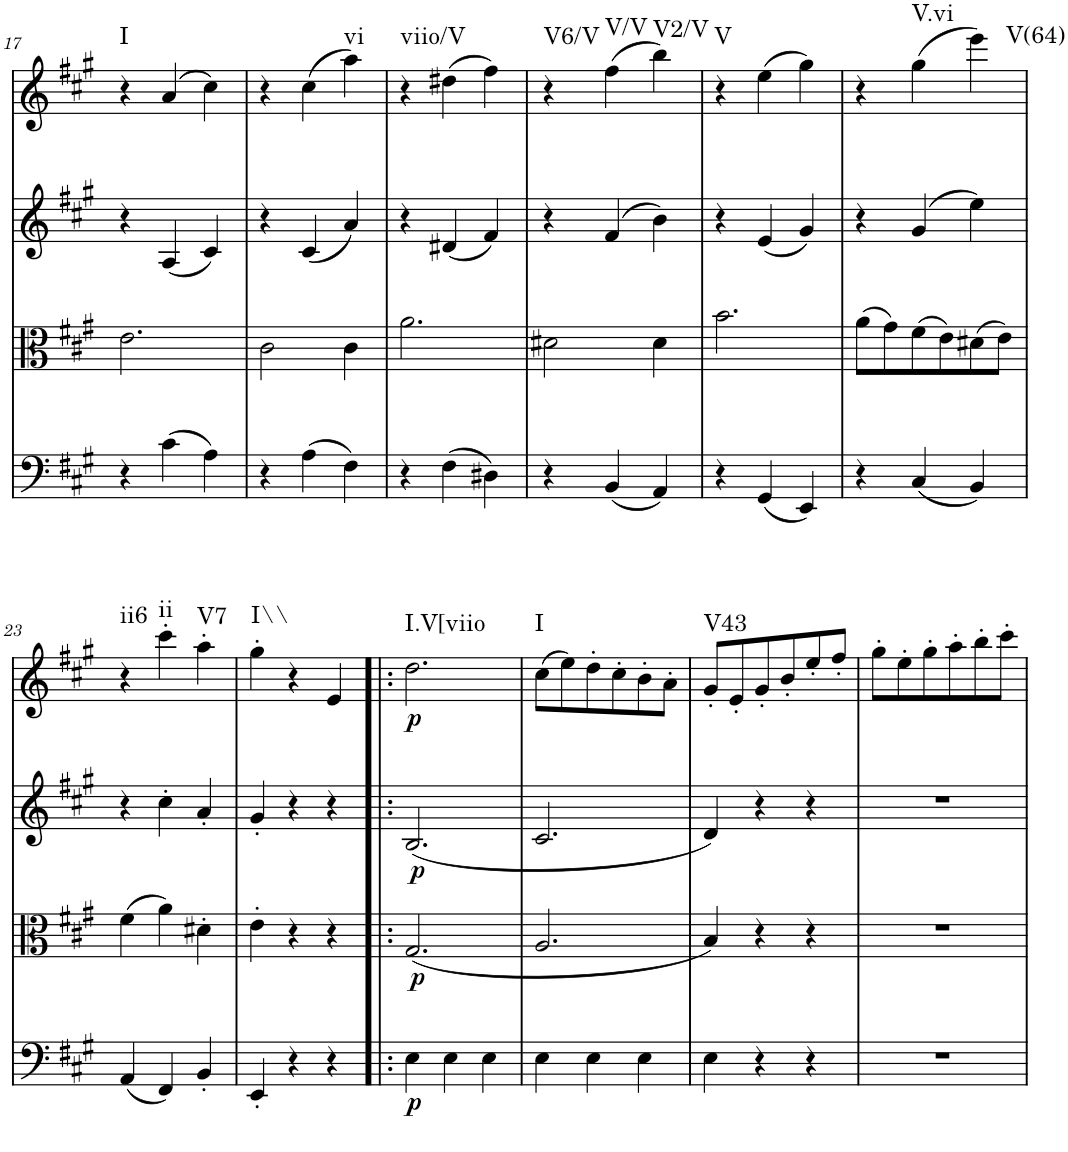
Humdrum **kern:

**kern	**dynam	**kern	**dynam	**kern	**dynam	**kern	**dynam	**harte
*part4	*part4	*part3	*part3	*part2	*part2	*part1	*part1	*part1
*staff4	*staff4	*staff3	*staff3	*staff2	*staff2	*staff1	*staff1	*
*I"Violoncello	*	*I"Viola	*	*I"Violin 2	*	*I"Violin 1	*	*
*I'Vc	*	*I'Vla	*	*I'Vln	*	*I'Vln	*	*
!!LO:PB:g=z
*clefF4	*	*clefC3	*	*clefG2	*	*clefG2	*	*
*k[f#c#g#]	*	*k[f#c#g#]	*	*k[f#c#g#]	*	*k[f#c#g#]	*	*
*M3/4	*	*M3/4	*	*M3/4	*	*M3/4	*	*
=17	=17	=17	=17	=17	=17	=17	=17	=17
!	!	!	!	!	!	!	!	!LO:H:kt=I
4r	.	2.e\	.	4r	.	4r	.	N
(4c#\	.	.	.	(4A/	.	(4a/	.	.
4A\)	.	.	.	4c#/)	.	4cc#\)	.	.
=18	=18	=18	=18	=18	=18	=18	=18	=18
4r	.	2c#\	.	4r	.	4r	.	.
(4A\	.	.	.	(4c#/	.	(4cc#\	.	.
!	!	!	!	!	!	!	!	!LO:H:kt=vi
4F#\)	.	4c#\	.	4a/)	.	4aa\)	.	N
=19	=19	=19	=19	=19	=19	=19	=19	=19
!	!	!	!	!	!	!	!	!LO:H:kt=viio/V
4r	.	2.a\	.	4r	.	4r	.	N
(4F#\	.	.	.	(4d#X/	.	(4dd#X\	.	.
4D#X\)	.	.	.	4f#/)	.	4ff#\)	.	.
=20	=20	=20	=20	=20	=20	=20	=20	=20
!	!	!	!	!	!	!	!	!LO:H:kt=V6/V
4r	.	2d#X\	.	4r	.	4r	.	N
!	!	!	!	!	!	!	!	!LO:H:kt=V/V
(4BB/	.	.	.	(4f#/	.	(4ff#\	.	N
!	!	!	!	!	!	!	!	!LO:H:kt=V2/V
4AA/)	.	4d#\	.	4b\)	.	4bb\)	.	N
=21	=21	=21	=21	=21	=21	=21	=21	=21
!	!	!	!	!	!	!	!	!LO:H:kt=V
4r	.	2.b\	.	4r	.	4r	.	N
(4GG#/	.	.	.	(4e/	.	(4ee\	.	.
4EE/)	.	.	.	4g#/)	.	4gg#\)	.	.
=22	=22	=22	=22	=22	=22	=22	=22	=22
4r	.	(8a\L	.	4r	.	4r	.	.
.	.	8g#\)	.	.	.	.	.	.
!	!	!	!	!	!	!	!	!LO:H:kt=V.vi
(4C#/	.	(8f#\	.	(4g#/	.	(4gg#\	.	N
.	.	8e\)	.	.	.	.	.	.
!	!	!	!	!	!	!	!	!LO:H:kt=V(64)
4BB/)	.	(8d#X\	.	4ee\)	.	4eee\)	.	N
.	.	8e\J)	.	.	.	.	.	.
!!LO:LB:g=z
=23	=23	=23	=23	=23	=23	=23	=23	=23
!	!	!	!	!	!	!	!	!LO:H:kt=ii6
(4AA/	.	(4f#\	.	4r	.	4r	.	N
!	!	!	!	!	!	!	!	!LO:H:kt=ii
4FF#/)	.	4a\)	.	4cc#'\	.	4ccc#'\	.	N
!	!	!	!	!	!	!	!	!LO:H:kt=V7
4BB'/	.	4d#X'\	.	4a'/	.	4aa'\	.	N
=24	=24	=24	=24	=24	=24	=24	=24	=24
!	!	!	!	!	!	!	!	!LO:H:kt=I\\
4EE'/	.	4e'\	.	4g#'/	.	4gg#'\	.	N
4r	.	4r	.	4r	.	4r	.	.
4r	.	4r	.	4r	.	4e/	.	.
=25!|:	=25!|:	=25!|:	=25!|:	=25!|:	=25!|:	=25!|:	=25!|:	=25!|:
!	!LO:DY:b	!	!LO:DY:b	!	!LO:DY:b	!	!LO:DY:b	!LO:H:kt=I.V[viio
4E\	p	(2.G#/	p	(2.B/	p	2.dd\	p	N
4E\	.	.	.	.	.	.	.	.
4E\	.	.	.	.	.	.	.	.
=26	=26	=26	=26	=26	=26	=26	=26	=26
!	!	!	!	!	!	!	!	!LO:H:kt=I
4E\	.	2.A/	.	2.c#/	.	(8cc#\L	.	N
.	.	.	.	.	.	8ee\)	.	.
4E\	.	.	.	.	.	8dd'\	.	.
.	.	.	.	.	.	8cc#'\	.	.
4E\	.	.	.	.	.	8b'\	.	.
.	.	.	.	.	.	8a'\J	.	.
=27	=27	=27	=27	=27	=27	=27	=27	=27
!	!	!	!	!	!	!	!	!LO:H:kt=V43
4E\	.	4B/)	.	4d/)	.	8g#'/L	.	N
.	.	.	.	.	.	8e'/	.	.
4r	.	4r	.	4r	.	8g#'/	.	.
.	.	.	.	.	.	8b'/	.	.
4r	.	4r	.	4r	.	8ee'/	.	.
.	.	.	.	.	.	8ff#'/J	.	.
=28	=28	=28	=28	=28	=28	=28	=28	=28
2.r	.	2.r	.	2.r	.	8gg#'\L	.	.
.	.	.	.	.	.	8ee'\	.	.
.	.	.	.	.	.	8gg#'\	.	.
.	.	.	.	.	.	8aa'\	.	.
.	.	.	.	.	.	8bb'\	.	.
.	.	.	.	.	.	8ccc#'\J	.	.
=	=	=	=	=	=	=	=	=
*-	*-	*-	*-	*-	*-	*-	*-	*-
